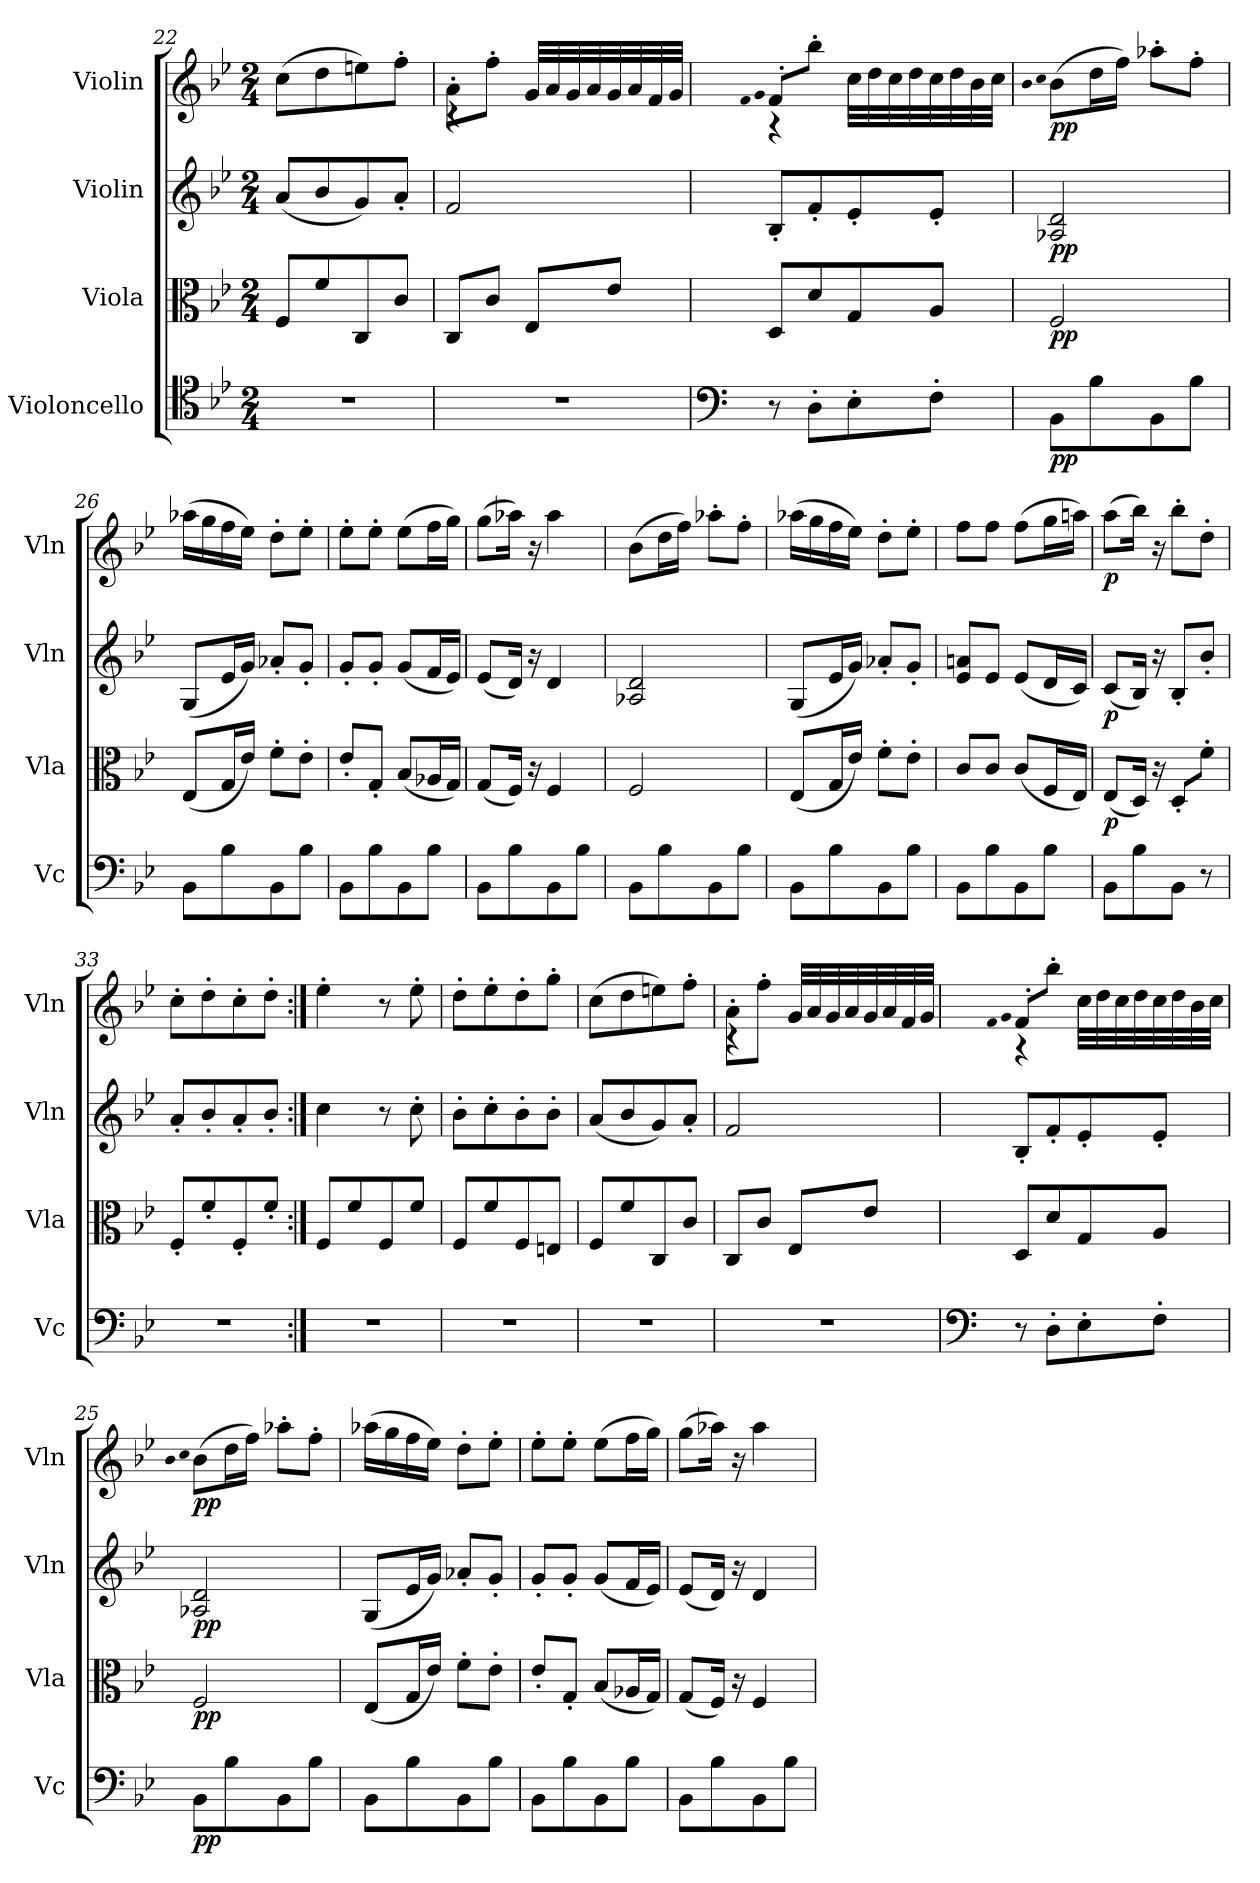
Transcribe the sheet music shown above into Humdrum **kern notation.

**kern	**dynam	**kern	**dynam	**kern	**dynam	**kern	**dynam
*part4	*part4	*part3	*part3	*part2	*part2	*part1	*part1
*staff4	*staff4	*staff3	*staff3	*staff2	*staff2	*staff1	*staff1
*I"Violoncello	*	*I"Viola	*	*I"Violin	*	*I"Violin	*
*I'Vc	*	*I'Vla	*	*I'Vln	*	*I'Vln	*
*clefC4	*	*clefC3	*	*clefG2	*	*clefG2	*
*k[b-e-]	*	*k[b-e-]	*	*k[b-e-]	*	*k[b-e-]	*
*B-:	*	*B-:	*	*B-:	*	*B-:	*
*M2/4	*	*M2/4	*	*M2/4	*	*M2/4	*
=22	=22	=22	=22	=22	=22	=22	=22
2r	.	8F/L	.	(8a/L	.	(8cc\L	.
.	.	8f/	.	8b-/	.	8dd\	.
.	.	8C/	.	8g/)	.	8een\)	.
.	.	8c/J	.	8a'/J	.	8ff'\J	.
=23	=23	=23	=23	=23	=23	=23	=23
*	*	*	*	*	*	*^	*
2r	.	8C/L	.	2f/	.	8a'\L	4r	.
.	.	8c/J	.	.	.	8ff'\J	.	.
.	.	8E-/L	.	.	.	4g/	32g/LLL	.
.	.	.	.	.	.	.	32a/	.
.	.	.	.	.	.	.	32g/	.
.	.	.	.	.	.	.	32a/	.
.	.	8e-/J	.	.	.	.	32g/	.
.	.	.	.	.	.	.	32a/	.
.	.	.	.	.	.	.	32f/	.
.	.	.	.	.	.	.	32g/JJJ	.
=24	=24	=24	=24	=24	=24	=24	=24	=24
*clefF4	*	*	*	*	*	*	*	*
.	.	.	.	.	.	qf	.	.
.	.	.	.	.	.	qg	.	.
8r	.	8D/L	.	8B-'/L	.	8f'/L	4r	.
8D'\L	.	8d/	.	8f'/	.	8bb-'\J	.	.
8E-'\	.	8G/	.	8e-'/	.	4cc\	32cc\LLL	.
.	.	.	.	.	.	.	32dd\	.
.	.	.	.	.	.	.	32cc\	.
.	.	.	.	.	.	.	32dd\	.
8F'\J	.	8A/J	.	8e-'/J	.	.	32cc\	.
.	.	.	.	.	.	.	32dd\	.
.	.	.	.	.	.	.	32b-\	.
.	.	.	.	.	.	.	32cc\JJJ	.
*	*	*	*	*	*	*v	*v	*
=25	=25	=25	=25	=25	=25	=25	=25
.	.	.	.	.	.	qb-	.
.	.	.	.	.	.	qcc	.
8BB-\L	pp	2F/	pp	2A-X/ 2d/	pp	(8b-\L	pp
8B-\	.	.	.	.	.	16dd\L	.
.	.	.	.	.	.	16ff\JJ)	.
8BB-\	.	.	.	.	.	8aa-X'\L	.
8B-\J	.	.	.	.	.	8ff'\J	.
=26	=26	=26	=26	=26	=26	=26	=26
8BB-\L	.	(8E-/L	.	(8G/L	.	(16aa-X\LL	.
.	.	.	.	.	.	16gg\	.
8B-\	.	16G/L	.	16e-/L	.	16ff\	.
.	.	16e-/JJ)	.	16g/JJ)	.	16ee-\JJ)	.
8BB-\	.	8f'\L	.	8a-X'/L	.	8dd'\L	.
8B-\J	.	8e-'\J	.	8g'/J	.	8ee-'\J	.
=27	=27	=27	=27	=27	=27	=27	=27
8BB-\L	.	8e-'/L	.	8g'/L	.	8ee-'\L	.
8B-\	.	8G'/J	.	8g'/J	.	8ee-'\J	.
8BB-\	.	(8B-/L	.	(8g/L	.	(8ee-\L	.
8B-\J	.	16A-X/L	.	16f/L	.	16ff\L	.
.	.	16G/JJ)	.	16e-/JJ)	.	16gg\JJ)	.
=28	=28	=28	=28	=28	=28	=28	=28
8BB-\L	.	(8G/L	.	(8e-/L	.	(8gg\L	.
8B-\	.	16F/Jk)	.	16d/Jk)	.	16aa-X\Jk)	.
.	.	16r	.	16r	.	16r	.
8BB-\	.	4F/	.	4d/	.	4aa-\	.
8B-\J	.	.	.	.	.	.	.
=29	=29	=29	=29	=29	=29	=29	=29
8BB-\L	.	2F/	.	2A-X/ 2d/	.	(8b-\L	.
8B-\	.	.	.	.	.	16dd\L	.
.	.	.	.	.	.	16ff\JJ)	.
8BB-\	.	.	.	.	.	8aa-X'\L	.
8B-\J	.	.	.	.	.	8ff'\J	.
=30	=30	=30	=30	=30	=30	=30	=30
8BB-\L	.	(8E-/L	.	(8G/L	.	(16aa-X\LL	.
.	.	.	.	.	.	16gg\	.
8B-\	.	16G/L	.	16e-/L	.	16ff\	.
.	.	16e-/JJ)	.	16g/JJ)	.	16ee-\JJ)	.
8BB-\	.	8f'\L	.	8a-X'/L	.	8dd'\L	.
8B-\J	.	8e-'\J	.	8g'/J	.	8ee-'\J	.
=31	=31	=31	=31	=31	=31	=31	=31
8BB-\L	.	8c/L	.	8e-/ 8an/L	.	8ff\L	.
8B-\	.	8c/J	.	8e-/J	.	8ff\J	.
8BB-\	.	(8c/L	.	(8e-/L	.	(8ff\L	.
8B-\J	.	16F/L	.	16d/L	.	16gg\L	.
.	.	16E-/JJ)	.	16c/JJ)	.	16aan\JJ)	.
=32	=32	=32	=32	=32	=32	=32	=32
8BB-\L	.	(8E-/L	p	(8c/L	p	(8aa\L	p
8B-\	.	16D/Jk)	.	16B-/Jk)	.	16bb-\Jk)	.
.	.	16r	.	16r	.	16r	.
8BB-\J	.	8D'/L	.	8B-'/L	.	8bb-'\L	.
8r	.	8f'\J	.	8b-'/J	.	8dd'\J	.
=33	=33	=33	=33	=33	=33	=33	=33
2r	.	8F'/L	.	8a'/L	.	8cc'\L	.
.	.	8f'/	.	8b-'/	.	8dd'\	.
.	.	8F'/	.	8a'/	.	8cc'\	.
.	.	8f'/J	.	8b-'/J	.	8dd'\J	.
=34:|!	=34:|!	=34:|!	=34:|!	=34:|!	=34:|!	=34:|!	=34:|!
2r	.	8F/L	.	4cc\	.	4ee-'\	.
.	.	8f/	.	.	.	.	.
.	.	8F/	.	8r	.	8r	.
.	.	8f/J	.	8cc'\	.	8ee-'\	.
=21	=21	=21	=21	=21	=21	=21	=21
2r	.	8F/L	.	8b-'\L	.	8dd'\L	.
.	.	8f/	.	8cc'\	.	8ee-'\	.
.	.	8F/	.	8b-'\	.	8dd'\	.
.	.	8En/J	.	8b-'\J	.	8gg'\J	.
=22	=22	=22	=22	=22	=22	=22	=22
2r	.	8F/L	.	(8a/L	.	(8cc\L	.
.	.	8f/	.	8b-/	.	8dd\	.
.	.	8C/	.	8g/)	.	8een\)	.
.	.	8c/J	.	8a'/J	.	8ff'\J	.
=23	=23	=23	=23	=23	=23	=23	=23
*	*	*	*	*	*	*^	*
2r	.	8C/L	.	2f/	.	8a'\L	4r	.
.	.	8c/J	.	.	.	8ff'\J	.	.
.	.	8E-/L	.	.	.	4g/	32g/LLL	.
.	.	.	.	.	.	.	32a/	.
.	.	.	.	.	.	.	32g/	.
.	.	.	.	.	.	.	32a/	.
.	.	8e-/J	.	.	.	.	32g/	.
.	.	.	.	.	.	.	32a/	.
.	.	.	.	.	.	.	32f/	.
.	.	.	.	.	.	.	32g/JJJ	.
=24	=24	=24	=24	=24	=24	=24	=24	=24
*clefF4	*	*	*	*	*	*	*	*
.	.	.	.	.	.	qf	.	.
.	.	.	.	.	.	qg	.	.
8r	.	8D/L	.	8B-'/L	.	8f'/L	4r	.
8D'\L	.	8d/	.	8f'/	.	8bb-'\J	.	.
8E-'\	.	8G/	.	8e-'/	.	4cc\	32cc\LLL	.
.	.	.	.	.	.	.	32dd\	.
.	.	.	.	.	.	.	32cc\	.
.	.	.	.	.	.	.	32dd\	.
8F'\J	.	8A/J	.	8e-'/J	.	.	32cc\	.
.	.	.	.	.	.	.	32dd\	.
.	.	.	.	.	.	.	32b-\	.
.	.	.	.	.	.	.	32cc\JJJ	.
*	*	*	*	*	*	*v	*v	*
=25	=25	=25	=25	=25	=25	=25	=25
.	.	.	.	.	.	qb-	.
.	.	.	.	.	.	qcc	.
8BB-\L	pp	2F/	pp	2A-X/ 2d/	pp	(8b-\L	pp
8B-\	.	.	.	.	.	16dd\L	.
.	.	.	.	.	.	16ff\JJ)	.
8BB-\	.	.	.	.	.	8aa-X'\L	.
8B-\J	.	.	.	.	.	8ff'\J	.
=26	=26	=26	=26	=26	=26	=26	=26
8BB-\L	.	(8E-/L	.	(8G/L	.	(16aa-X\LL	.
.	.	.	.	.	.	16gg\	.
8B-\	.	16G/L	.	16e-/L	.	16ff\	.
.	.	16e-/JJ)	.	16g/JJ)	.	16ee-\JJ)	.
8BB-\	.	8f'\L	.	8a-X'/L	.	8dd'\L	.
8B-\J	.	8e-'\J	.	8g'/J	.	8ee-'\J	.
=27	=27	=27	=27	=27	=27	=27	=27
8BB-\L	.	8e-'/L	.	8g'/L	.	8ee-'\L	.
8B-\	.	8G'/J	.	8g'/J	.	8ee-'\J	.
8BB-\	.	(8B-/L	.	(8g/L	.	(8ee-\L	.
8B-\J	.	16A-X/L	.	16f/L	.	16ff\L	.
.	.	16G/JJ)	.	16e-/JJ)	.	16gg\JJ)	.
=28	=28	=28	=28	=28	=28	=28	=28
8BB-\L	.	(8G/L	.	(8e-/L	.	(8gg\L	.
8B-\	.	16F/Jk)	.	16d/Jk)	.	16aa-X\Jk)	.
.	.	16r	.	16r	.	16r	.
8BB-\	.	4F/	.	4d/	.	4aa-\	.
8B-\J	.	.	.	.	.	.	.
=	=	=	=	=	=	=	=
*-	*-	*-	*-	*-	*-	*-	*-
